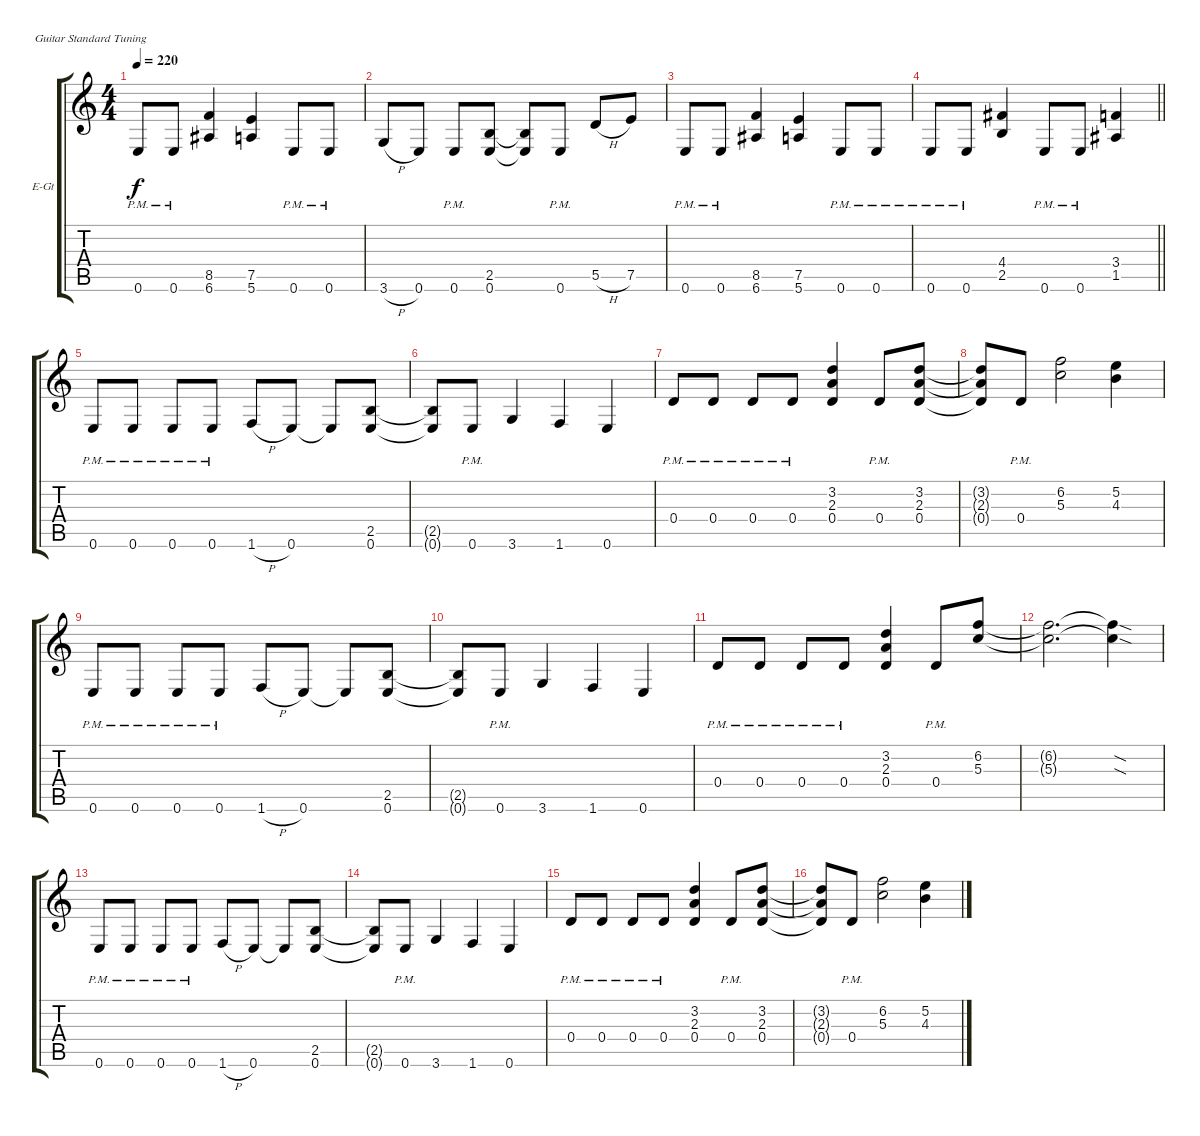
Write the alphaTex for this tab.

\bracketExtendMode groupsimilarinstruments
\firstSystemTrackNameOrientation horizontal
\otherSystemsTrackNameOrientation horizontal
\track ("Herman Frank" "E-Gt") {instrument distortionguitar}
\staff {score tabs}
\tuning (E4 B3 G3 D3 A2 E2)
\ts (4 4)
\tempo 220
\clef g2
\ks c
0.6{pm}.8{dy f} 0.6{pm}.8 (8.5 6.6).4 (7.5 5.6).4 0.6{pm}.8 0.6{pm}.8 |
3.6{h}.8 0.6.8 0.6{pm}.8 (2.5 0.6).8 (2.5{t} 0.6{t}).8 0.6{pm}.8 5.5{h}.8 7.5.8 |
0.6{pm}.8 0.6{pm}.8 (8.5 6.6).4 (7.5 5.6).4 0.6{pm}.8 0.6{pm}.8 |
\barLineRight lightlight
0.6{pm}.8 0.6{pm}.8 (4.4 2.5).4 0.6{pm}.8 0.6{pm}.8 (3.4 1.5).4 |
0.6{pm}.8 0.6{pm}.8 0.6{pm}.8 0.6{pm}.8 1.6{h}.8 0.6.8 0.6{t}.8 (2.5 0.6).8 |
(2.5{t} 0.6{t}).8 0.6{pm}.8 3.6.4 1.6.4 0.6.4 |
0.4{pm}.8 0.4{pm}.8 0.4{pm}.8 0.4{pm}.8 (3.2 2.3 0.4).4 0.4{pm}.8 (3.2 2.3 0.4).8 |
(3.2{t} 2.3{t} 0.4{t}).8 0.4{pm}.8 (6.2 5.3).2 (5.2 4.3).4 |
0.6{pm}.8 0.6{pm}.8 0.6{pm}.8 0.6{pm}.8 1.6{h}.8 0.6.8 0.6{t}.8 (2.5 0.6).8 |
(2.5{t} 0.6{t}).8 0.6{pm}.8 3.6.4 1.6.4 0.6.4 |
0.4{pm}.8 0.4{pm}.8 0.4{pm}.8 0.4{pm}.8 (3.2 2.3 0.4).4 0.4{pm}.8 (6.2 5.3).8 |
(6.2{t} 5.3{t}).2{d} (6.2{sod t} 5.3{sod t}).4 |
0.6{pm}.8 0.6{pm}.8 0.6{pm}.8 0.6{pm}.8 1.6{h}.8 0.6.8 0.6{t}.8 (2.5 0.6).8 |
(2.5{t} 0.6{t}).8 0.6{pm}.8 3.6.4 1.6.4 0.6.4 |
0.4{pm}.8 0.4{pm}.8 0.4{pm}.8 0.4{pm}.8 (3.2 2.3 0.4).4 0.4{pm}.8 (3.2 2.3 0.4).8 |
(3.2{t} 2.3{t} 0.4{t}).8 0.4{pm}.8 (6.2 5.3).2 (5.2 4.3).4
